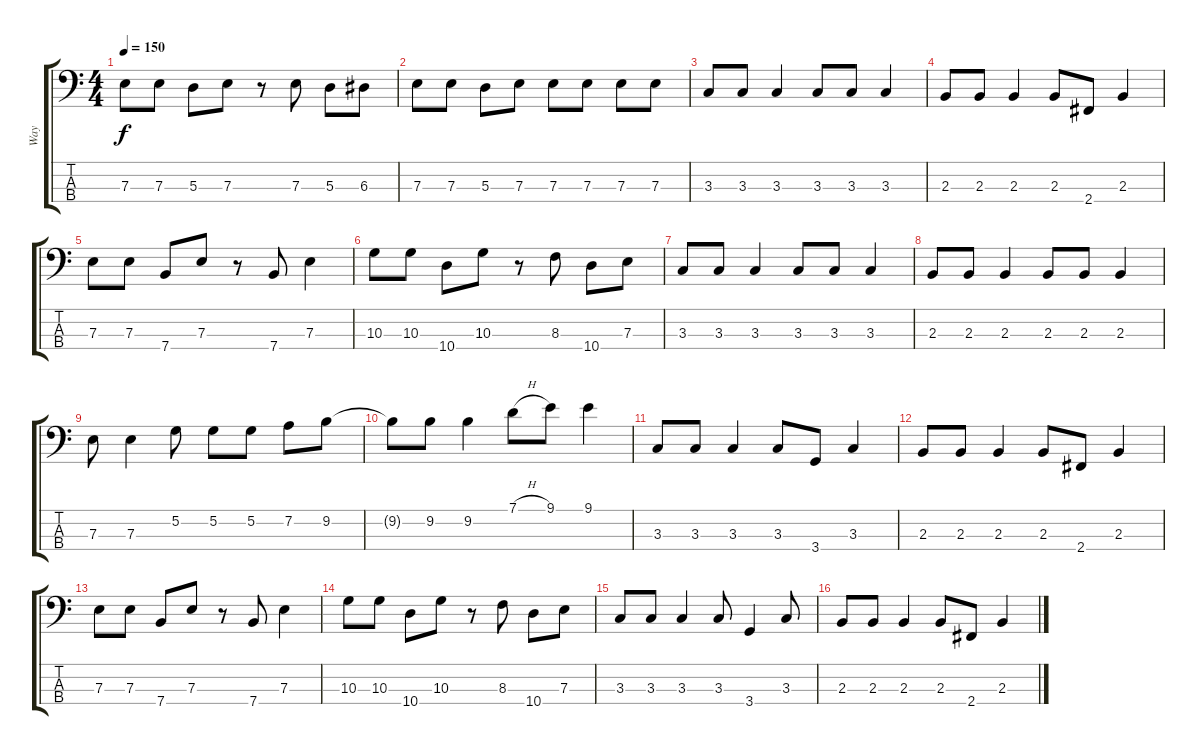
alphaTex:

\track ("Way" "Way") {instrument electricbasspick}
\staff {score tabs}
\tuning (G2 D2 A1 E1) {hide}
\ts (4 4)
\tempo 150
\clef f4
\ks c
7.3.8{dy f} 7.3.8 5.3.8 7.3.8 r.8 7.3.8 5.3.8 6.3.8 |
7.3.8 7.3.8 5.3.8 7.3.8 7.3.8 7.3.8 7.3.8 7.3.8 |
3.3.8 3.3.8 3.3.4 3.3.8 3.3.8 3.3.4 |
2.3.8 2.3.8 2.3.4 2.3.8 2.4.8 2.3.4 |
7.3.8 7.3.8 7.4.8 7.3.8 r.8 7.4.8 7.3.4 |
10.3.8 10.3.8 10.4.8 10.3.8 r.8 8.3.8 10.4.8 7.3.8 |
3.3.8 3.3.8 3.3.4 3.3.8 3.3.8 3.3.4 |
2.3.8 2.3.8 2.3.4 2.3.8 2.3.8 2.3.4 |
7.3.8 7.3.4 5.2.8 5.2.8 5.2.8 7.2.8 9.2.8 |
9.2{t}.8 9.2.8 9.2.4 7.1{h}.8 9.1.8 9.1.4 |
3.3.8 3.3.8 3.3.4 3.3.8 3.4.8 3.3.4 |
2.3.8 2.3.8 2.3.4 2.3.8 2.4.8 2.3.4 |
7.3.8 7.3.8 7.4.8 7.3.8 r.8 7.4.8 7.3.4 |
10.3.8 10.3.8 10.4.8 10.3.8 r.8 8.3.8 10.4.8 7.3.8 |
3.3.8 3.3.8 3.3.4 3.3.8 3.4.4 3.3.8 |
2.3.8 2.3.8 2.3.4 2.3.8 2.4.8 2.3.4
